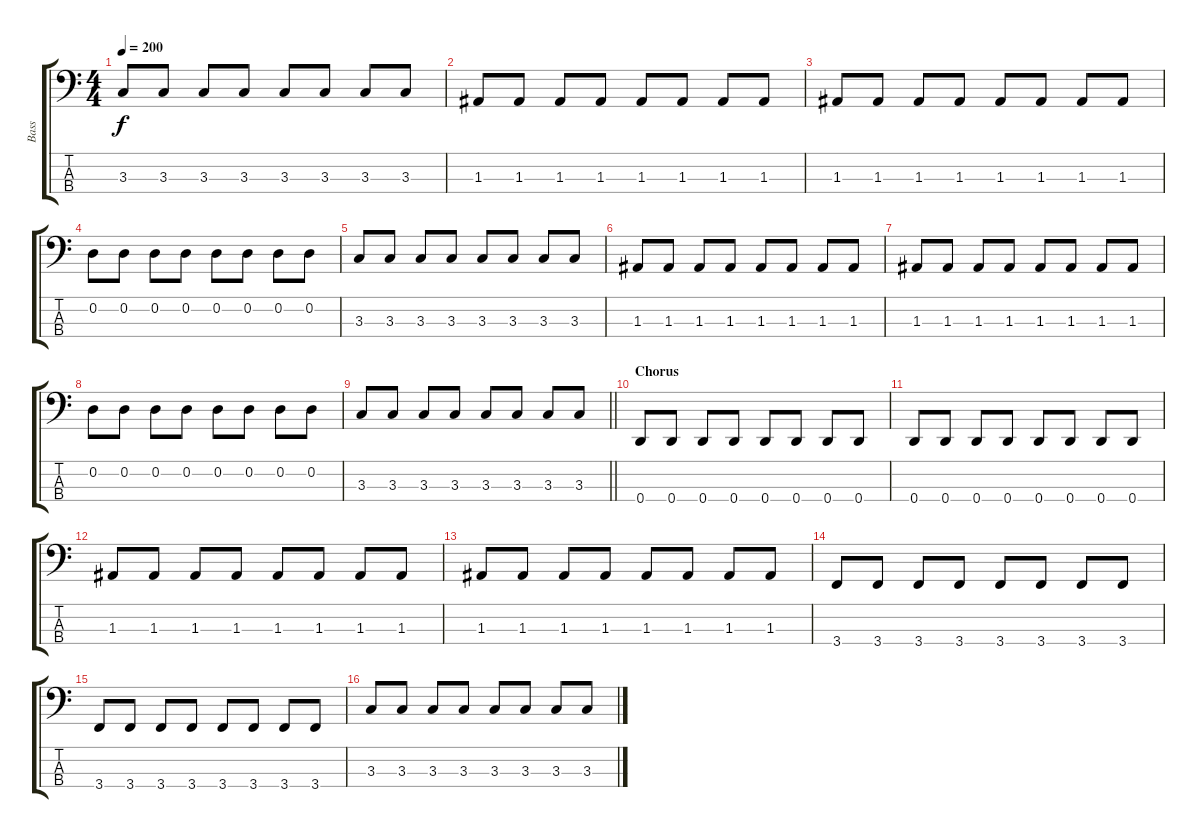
\track ("Bass" "Bass") {instrument electricbassfinger}
\staff {score tabs}
\tuning (G2 D2 A1 D1) {hide}
\ts (4 4)
\tempo 200
\clef f4
\ks c
3.3.8{dy f} 3.3.8 3.3.8 3.3.8 3.3.8 3.3.8 3.3.8 3.3.8 |
1.3.8 1.3.8 1.3.8 1.3.8 1.3.8 1.3.8 1.3.8 1.3.8 |
1.3.8 1.3.8 1.3.8 1.3.8 1.3.8 1.3.8 1.3.8 1.3.8 |
0.2.8 0.2.8 0.2.8 0.2.8 0.2.8 0.2.8 0.2.8 0.2.8 |
3.3.8 3.3.8 3.3.8 3.3.8 3.3.8 3.3.8 3.3.8 3.3.8 |
1.3.8 1.3.8 1.3.8 1.3.8 1.3.8 1.3.8 1.3.8 1.3.8 |
1.3.8 1.3.8 1.3.8 1.3.8 1.3.8 1.3.8 1.3.8 1.3.8 |
0.2.8 0.2.8 0.2.8 0.2.8 0.2.8 0.2.8 0.2.8 0.2.8 |
\barLineRight lightlight
3.3.8 3.3.8 3.3.8 3.3.8 3.3.8 3.3.8 3.3.8 3.3.8 |
\section ("" "Chorus")
0.4.8 0.4.8 0.4.8 0.4.8 0.4.8 0.4.8 0.4.8 0.4.8 |
0.4.8 0.4.8 0.4.8 0.4.8 0.4.8 0.4.8 0.4.8 0.4.8 |
1.3.8 1.3.8 1.3.8 1.3.8 1.3.8 1.3.8 1.3.8 1.3.8 |
1.3.8 1.3.8 1.3.8 1.3.8 1.3.8 1.3.8 1.3.8 1.3.8 |
3.4.8 3.4.8 3.4.8 3.4.8 3.4.8 3.4.8 3.4.8 3.4.8 |
3.4.8 3.4.8 3.4.8 3.4.8 3.4.8 3.4.8 3.4.8 3.4.8 |
3.3.8 3.3.8 3.3.8 3.3.8 3.3.8 3.3.8 3.3.8 3.3.8
